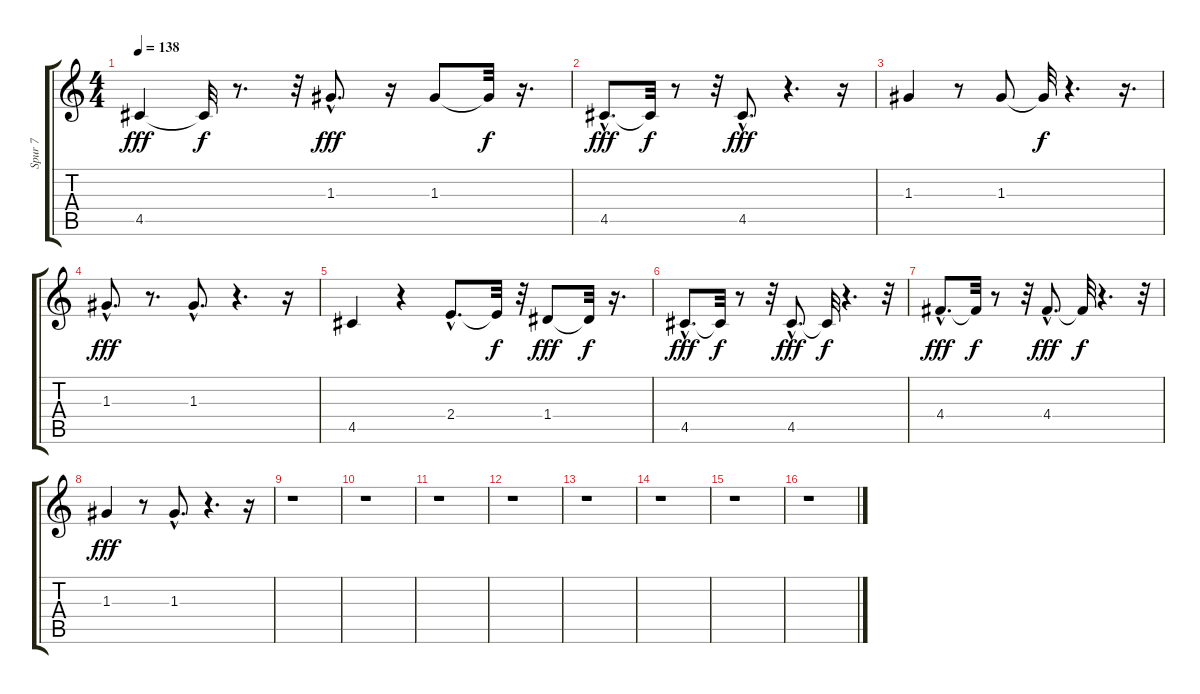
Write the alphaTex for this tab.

\track ("Spur 7" "Spur 7") {instrument distortionguitar}
\staff {score tabs}
\tuning (E4 B3 G3 D3 A2 E2) {hide}
\ts (4 4)
\tempo 138
\clef g2
\ks c
4.5.4{dy fff} 4.5{t}.32{dy f} r.8{d} r.32 1.3{hac}.8{d dy fff} r.16 1.3.8 1.3{t}.32{dy f} r.16{d} |
4.5{hac}.8{d dy fff} 4.5{t}.32{dy f} r.8 r.32 4.5{hac}.8{d dy fff} r.4{d} r.16 |
1.3.4 r.8 1.3.8 1.3{t}.32{dy f} r.4{d} r.16{d} |
1.3{hac}.8{d dy fff} r.8{d} 1.3{hac}.8{d} r.4{d} r.16 |
4.5.4 r.4 2.4{hac}.8{d} 2.4{t}.32{dy f} r.32 1.4.8{dy fff} 1.4{t}.32{dy f} r.16{d} |
4.5{hac}.8{d dy fff} 4.5{t}.32{dy f} r.8 r.32 4.5{hac}.8{d dy fff} 4.5{t}.32{dy f} r.4{d} r.32 |
4.4{hac}.8{d dy fff} 4.4{t}.32{dy f} r.8 r.32 4.4{hac}.8{d dy fff} 4.4{t}.32{dy f} r.4{d} r.32 |
1.3.4{dy fff} r.8 1.3{hac}.8{d} r.4{d} r.16 |
r.1 |
r.1 |
r.1 |
r.1 |
r.1 |
r.1 |
r.1 |
r.1
